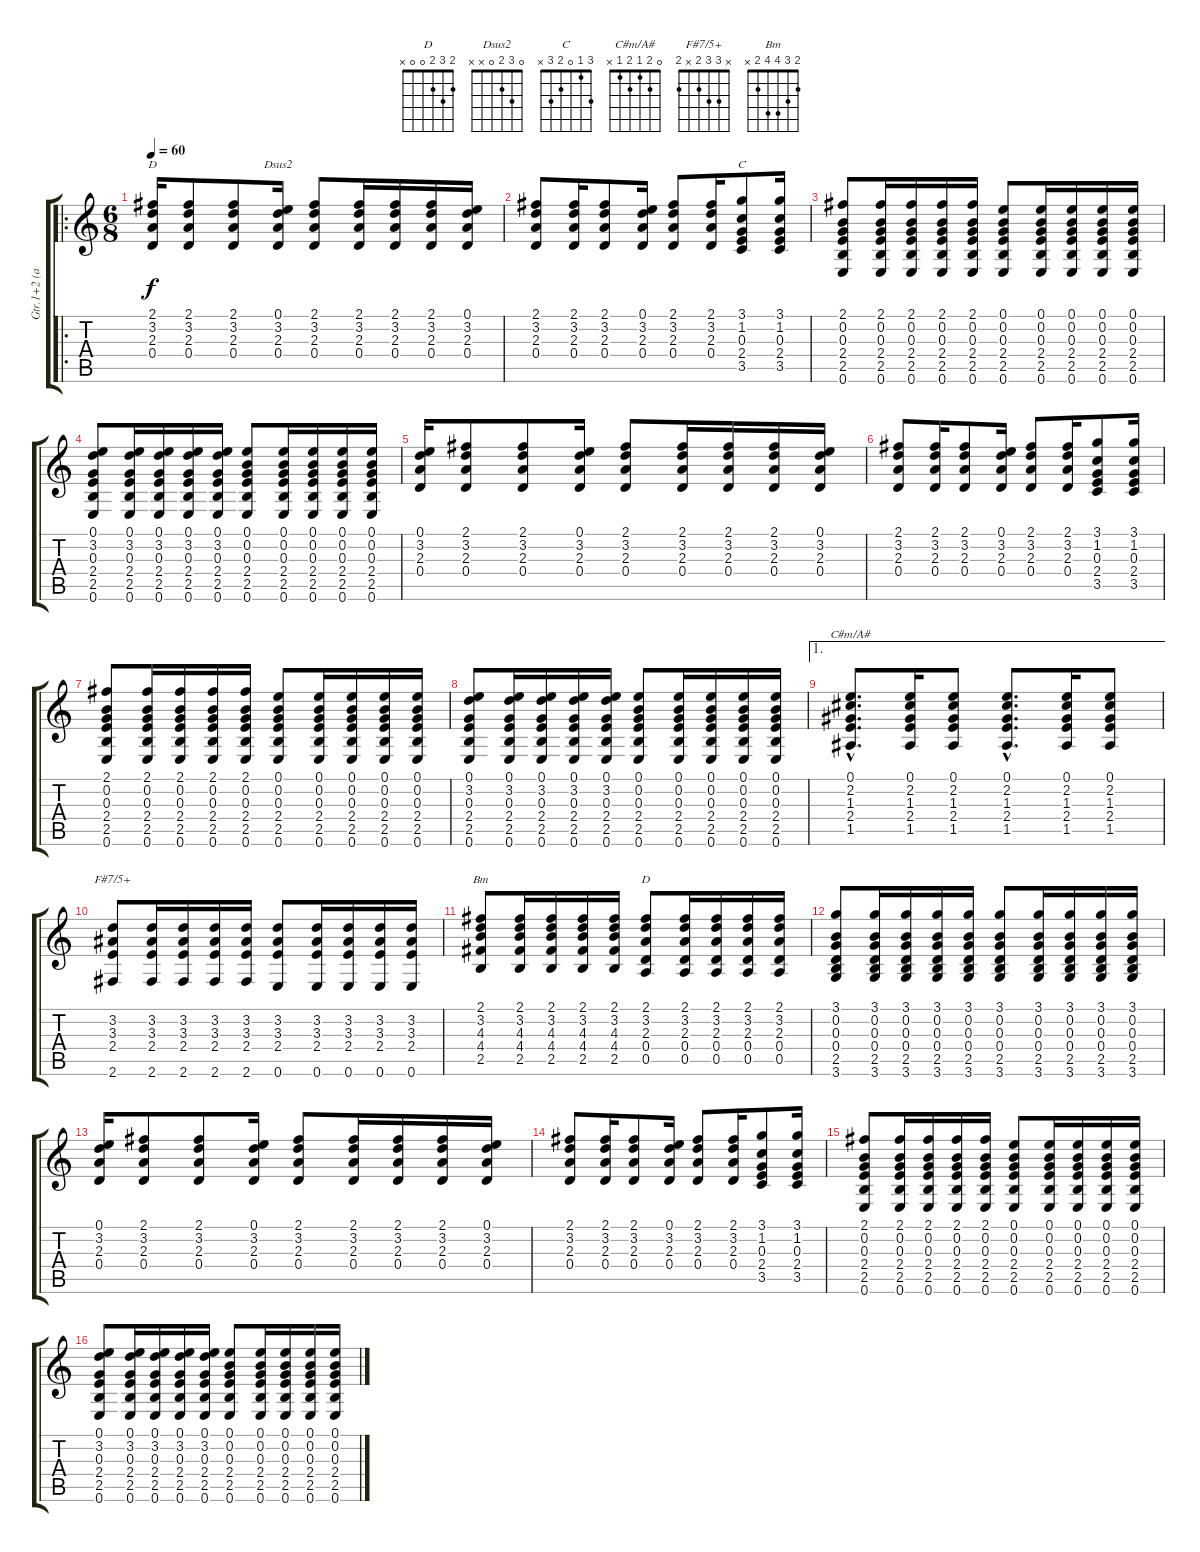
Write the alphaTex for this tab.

\track ("Gtr.1+2 (acous.)" "Gtr.1+2 (a") {instrument acousticguitarsteel}
\staff {score tabs}
\tuning (E4 B3 G3 D3 A2 E2) {hide}
\chord ("D" 2 3 2 0 x x)
\chord ("Dsus2" 0 3 2 0 x x)
\chord ("C" 3 1 0 2 3 x)
\chord ("C#m/A#" 0 2 1 2 1 x)
\chord ("F#7/5+" x 3 3 2 x 2)
\chord ("Bm" 2 3 4 4 2 x)
\chord ("D" 2 3 2 0 0 x)
\ro
\ts (6 8)
\tempo 60
\clef g2
\ks c
(2.1 3.2 2.3 0.4).16{ch "D" dy f} (2.1 3.2 2.3 0.4).8 (2.1 3.2 2.3 0.4).8 (0.1 3.2 2.3 0.4).16{ch "Dsus2"} (2.1 3.2 2.3 0.4).8 (2.1 3.2 2.3 0.4).16 (2.1 3.2 2.3 0.4).16 (2.1 3.2 2.3 0.4).16 (0.1 3.2 2.3 0.4).16 |
(2.1 3.2 2.3 0.4).8 (2.1 3.2 2.3 0.4).16 (2.1 3.2 2.3 0.4).8 (0.1 3.2 2.3 0.4).16 (2.1 3.2 2.3 0.4).8 (2.1 3.2 2.3 0.4).16 (3.1 1.2 0.3 2.4 3.5).8{ch "C"} (3.1 1.2 0.3 2.4 3.5).16 |
(2.1 0.2 0.3 2.4 2.5 0.6).8 (2.1 0.2 0.3 2.4 2.5 0.6).16 (2.1 0.2 0.3 2.4 2.5 0.6).16 (2.1 0.2 0.3 2.4 2.5 0.6).16 (2.1 0.2 0.3 2.4 2.5 0.6).16 (0.1 0.2 0.3 2.4 2.5 0.6).8 (0.1 0.2 0.3 2.4 2.5 0.6).16 (0.1 0.2 0.3 2.4 2.5 0.6).16 (0.1 0.2 0.3 2.4 2.5 0.6).16 (0.1 0.2 0.3 2.4 2.5 0.6).16 |
(0.1 3.2 0.3 2.4 2.5 0.6).8 (0.1 3.2 0.3 2.4 2.5 0.6).16 (0.1 3.2 0.3 2.4 2.5 0.6).16 (0.1 3.2 0.3 2.4 2.5 0.6).16 (0.1 3.2 0.3 2.4 2.5 0.6).16 (0.1 0.2 0.3 2.4 2.5 0.6).8 (0.1 0.2 0.3 2.4 2.5 0.6).16 (0.1 0.2 0.3 2.4 2.5 0.6).16 (0.1 0.2 0.3 2.4 2.5 0.6).16 (0.1 0.2 0.3 2.4 2.5 0.6).16 |
(0.1 3.2 2.3 0.4).16 (2.1 3.2 2.3 0.4).8 (2.1 3.2 2.3 0.4).8 (0.1 3.2 2.3 0.4).16 (2.1 3.2 2.3 0.4).8 (2.1 3.2 2.3 0.4).16 (2.1 3.2 2.3 0.4).16 (2.1 3.2 2.3 0.4).16 (0.1 3.2 2.3 0.4).16 |
(2.1 3.2 2.3 0.4).8 (2.1 3.2 2.3 0.4).16 (2.1 3.2 2.3 0.4).8 (0.1 3.2 2.3 0.4).16 (2.1 3.2 2.3 0.4).8 (2.1 3.2 2.3 0.4).16 (3.1 1.2 0.3 2.4 3.5).8 (3.1 1.2 0.3 2.4 3.5).16 |
(2.1 0.2 0.3 2.4 2.5 0.6).8 (2.1 0.2 0.3 2.4 2.5 0.6).16 (2.1 0.2 0.3 2.4 2.5 0.6).16 (2.1 0.2 0.3 2.4 2.5 0.6).16 (2.1 0.2 0.3 2.4 2.5 0.6).16 (0.1 0.2 0.3 2.4 2.5 0.6).8 (0.1 0.2 0.3 2.4 2.5 0.6).16 (0.1 0.2 0.3 2.4 2.5 0.6).16 (0.1 0.2 0.3 2.4 2.5 0.6).16 (0.1 0.2 0.3 2.4 2.5 0.6).16 |
(0.1 3.2 0.3 2.4 2.5 0.6).8 (0.1 3.2 0.3 2.4 2.5 0.6).16 (0.1 3.2 0.3 2.4 2.5 0.6).16 (0.1 3.2 0.3 2.4 2.5 0.6).16 (0.1 3.2 0.3 2.4 2.5 0.6).16 (0.1 0.2 0.3 2.4 2.5 0.6).8 (0.1 0.2 0.3 2.4 2.5 0.6).16 (0.1 0.2 0.3 2.4 2.5 0.6).16 (0.1 0.2 0.3 2.4 2.5 0.6).16 (0.1 0.2 0.3 2.4 2.5 0.6).16 |
\ae 1
(0.1{hac} 2.2{hac} 1.3{hac} 2.4{hac} 1.5{hac}).8{d ch "C#m/A#"} (0.1 2.2 1.3 2.4 1.5).16 (0.1 2.2 1.3 2.4 1.5).8 (0.1{hac} 2.2{hac} 1.3{hac} 2.4{hac} 1.5{hac}).8{d} (0.1 2.2 1.3 2.4 1.5).16 (0.1 2.2 1.3 2.4 1.5).8 |
(3.2 3.3 2.4 2.6).8{ch "F#7/5+"} (3.2 3.3 2.4 2.6).16 (3.2 3.3 2.4 2.6).16 (3.2 3.3 2.4 2.6).16 (3.2 3.3 2.4 2.6).16 (3.2 3.3 2.4 0.6).8 (3.2 3.3 2.4 0.6).16 (3.2 3.3 2.4 0.6).16 (3.2 3.3 2.4 0.6).16 (3.2 3.3 2.4 0.6).16 |
(2.1 3.2 4.3 4.4 2.5).8{ch "Bm"} (2.1 3.2 4.3 4.4 2.5).16 (2.1 3.2 4.3 4.4 2.5).16 (2.1 3.2 4.3 4.4 2.5).16 (2.1 3.2 4.3 4.4 2.5).16 (2.1 3.2 2.3 0.4 0.5).8{ch "D"} (2.1 3.2 2.3 0.4 0.5).16 (2.1 3.2 2.3 0.4 0.5).16 (2.1 3.2 2.3 0.4 0.5).16 (2.1 3.2 2.3 0.4 0.5).16 |
(3.1 0.2 0.3 0.4 2.5 3.6).8 (3.1 0.2 0.3 0.4 2.5 3.6).16 (3.1 0.2 0.3 0.4 2.5 3.6).16 (3.1 0.2 0.3 0.4 2.5 3.6).16 (3.1 0.2 0.3 0.4 2.5 3.6).16 (3.1 0.2 0.3 0.4 2.5 3.6).8 (3.1 0.2 0.3 0.4 2.5 3.6).16 (3.1 0.2 0.3 0.4 2.5 3.6).16 (3.1 0.2 0.3 0.4 2.5 3.6).16 (3.1 0.2 0.3 0.4 2.5 3.6).16 |
(0.1 3.2 2.3 0.4).16 (2.1 3.2 2.3 0.4).8 (2.1 3.2 2.3 0.4).8 (0.1 3.2 2.3 0.4).16 (2.1 3.2 2.3 0.4).8 (2.1 3.2 2.3 0.4).16 (2.1 3.2 2.3 0.4).16 (2.1 3.2 2.3 0.4).16 (0.1 3.2 2.3 0.4).16 |
(2.1 3.2 2.3 0.4).8 (2.1 3.2 2.3 0.4).16 (2.1 3.2 2.3 0.4).8 (0.1 3.2 2.3 0.4).16 (2.1 3.2 2.3 0.4).8 (2.1 3.2 2.3 0.4).16 (3.1 1.2 0.3 2.4 3.5).8 (3.1 1.2 0.3 2.4 3.5).16 |
(2.1 0.2 0.3 2.4 2.5 0.6).8 (2.1 0.2 0.3 2.4 2.5 0.6).16 (2.1 0.2 0.3 2.4 2.5 0.6).16 (2.1 0.2 0.3 2.4 2.5 0.6).16 (2.1 0.2 0.3 2.4 2.5 0.6).16 (0.1 0.2 0.3 2.4 2.5 0.6).8 (0.1 0.2 0.3 2.4 2.5 0.6).16 (0.1 0.2 0.3 2.4 2.5 0.6).16 (0.1 0.2 0.3 2.4 2.5 0.6).16 (0.1 0.2 0.3 2.4 2.5 0.6).16 |
(0.1 3.2 0.3 2.4 2.5 0.6).8 (0.1 3.2 0.3 2.4 2.5 0.6).16 (0.1 3.2 0.3 2.4 2.5 0.6).16 (0.1 3.2 0.3 2.4 2.5 0.6).16 (0.1 3.2 0.3 2.4 2.5 0.6).16 (0.1 0.2 0.3 2.4 2.5 0.6).8 (0.1 0.2 0.3 2.4 2.5 0.6).16 (0.1 0.2 0.3 2.4 2.5 0.6).16 (0.1 0.2 0.3 2.4 2.5 0.6).16 (0.1 0.2 0.3 2.4 2.5 0.6).16
